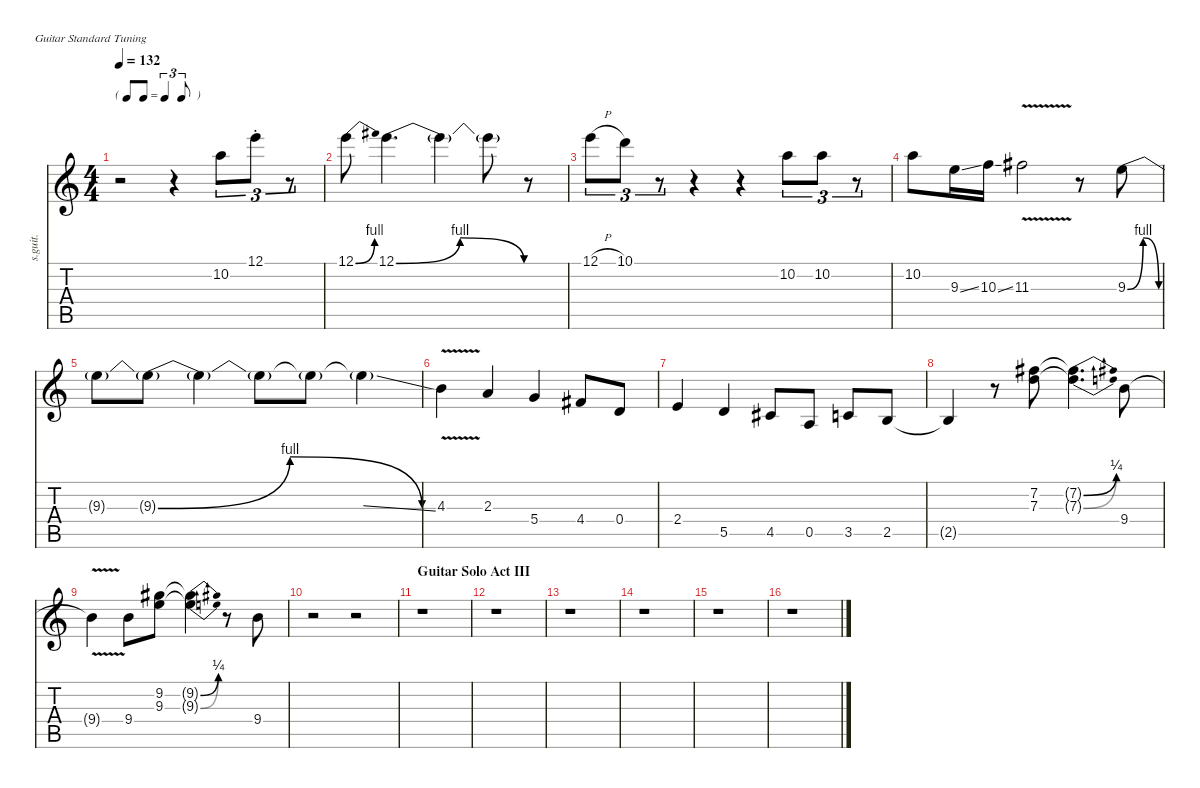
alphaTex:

\defaultSystemsLayout 4
\hideDynamics
\bracketExtendMode nobrackets
\track ("David Gilmour | Fender Stratocaster | Lead Guitar" "s.guit.") {instrument overdrivenguitar}
\staff {score tabs}
\tuning (E4 B3 G3 D3 A2 E2)
\ts (4 4)
\tf triplet8th
\tempo 132
\clef g2
\ks c
r.2{dy f} r.4 10.2.8{tu (3 2)} 12.1{st}.8{tu (3 2)} r.8{tu (3 2)} |
12.1{be (bend 0 0 15 4)}.8 12.1{be (bendrelease 0 0 30 4 30 4 60 0)}.4{d} 12.1{t}.4 12.1{t}.8 r.8 |
12.1{h}.8{tu (3 2)} 10.1.8{tu (3 2)} r.8{tu (3 2)} r.4 r.4 10.2.8{tu (3 2)} 10.2.8{tu (3 2)} r.8{tu (3 2)} |
10.2.8 9.3{ss}.16 10.3{ss}.16 11.3{v acc #}.2 r.8 9.3{be (bendrelease 0 0 30 4 30 4 60 0)}.8 |
9.3{t}.8 9.3{be (bendrelease 0 0 30 4 30 4 60 0) t}.8 9.3{t}.4 9.3{t}.8 9.3{t}.8 9.3{ss t}.4 |
4.3{v}.4 2.3.4 5.4.4 4.4{acc #}.8 0.4.8 |
2.4.4 5.5.4 4.5{acc #}.8 0.5.8 3.5.8 2.5.8 |
2.5{t}.4 r.8 (7.2{acc #} 7.3).8 (7.2{be (bend 0 0 15 1) t acc #} 7.3{be (bend 0 0 15 1) t}).4{d} 9.4.8 |
9.4{v t}.4 9.4.8 (9.2{acc #} 9.3).8 (9.2{be (bend 0 0 15 1) t acc #} 9.3{be (bend 0 0 15 1) t}).4 r.8 9.4.8 |
r.2 r.2 |
\section ("" "Guitar Solo Act III")
r.1 |
r.1 |
r.1 |
r.1 |
r.1 |
r.1
